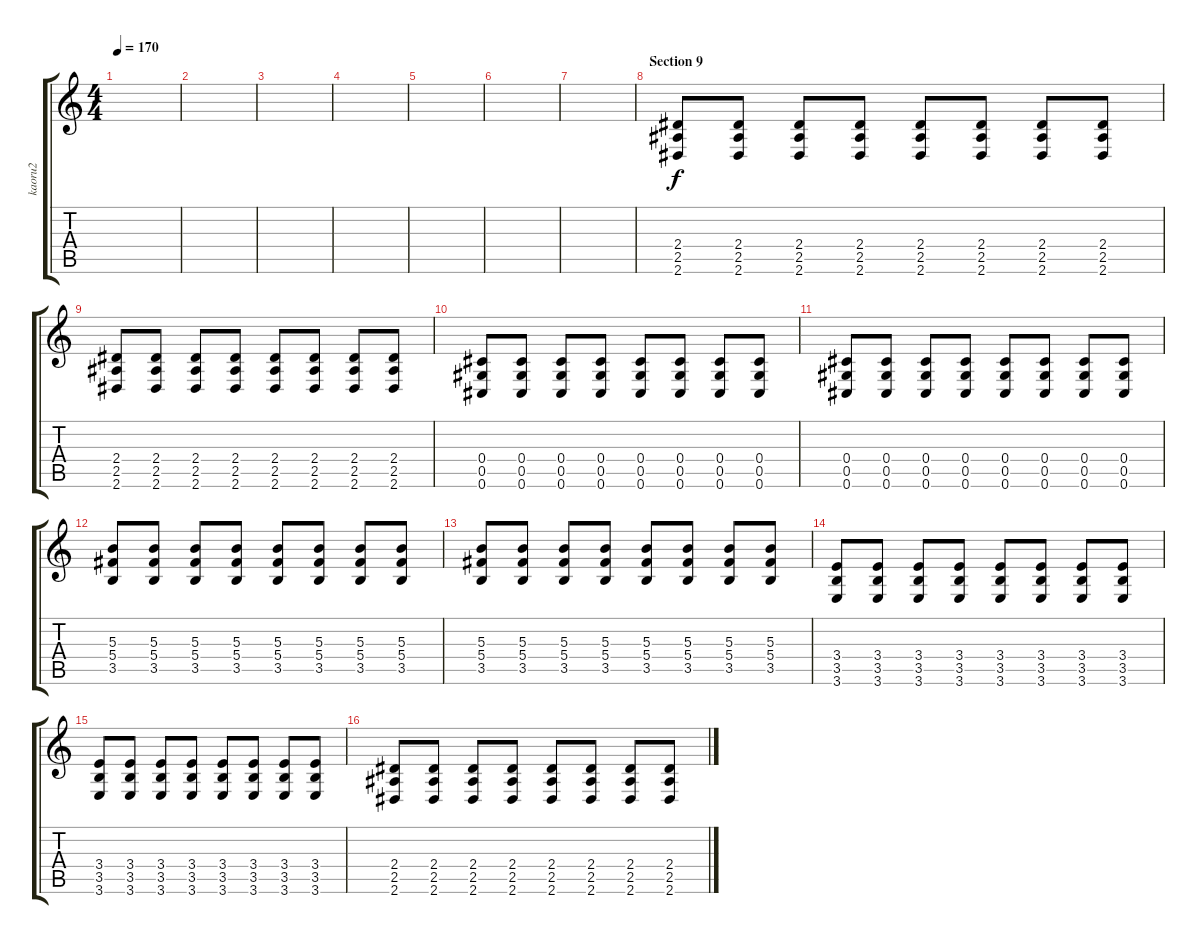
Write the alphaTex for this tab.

\track ("kaoru2" "kaoru2") {instrument distortionguitar}
\staff {score tabs}
\tuning (Eb4 Bb3 Gb3 Db3 Ab2 Db2) {hide}
\ts (4 4)
\tempo 170
\clef g2
\ks c
|
|
|
|
|
|
|
\section ("" "Section 9")
(2.4 2.5 2.6).8 (2.4 2.5 2.6).8 (2.4 2.5 2.6).8 (2.4 2.5 2.6).8 (2.4 2.5 2.6).8 (2.4 2.5 2.6).8 (2.4 2.5 2.6).8 (2.4 2.5 2.6).8 |
(2.4 2.5 2.6).8 (2.4 2.5 2.6).8 (2.4 2.5 2.6).8 (2.4 2.5 2.6).8 (2.4 2.5 2.6).8 (2.4 2.5 2.6).8 (2.4 2.5 2.6).8 (2.4 2.5 2.6).8 |
(0.4 0.5 0.6).8 (0.4 0.5 0.6).8 (0.4 0.5 0.6).8 (0.4 0.5 0.6).8 (0.4 0.5 0.6).8 (0.4 0.5 0.6).8 (0.4 0.5 0.6).8 (0.4 0.5 0.6).8 |
(0.4 0.5 0.6).8 (0.4 0.5 0.6).8 (0.4 0.5 0.6).8 (0.4 0.5 0.6).8 (0.4 0.5 0.6).8 (0.4 0.5 0.6).8 (0.4 0.5 0.6).8 (0.4 0.5 0.6).8 |
(5.3 5.4 3.5).8 (5.3 5.4 3.5).8 (5.3 5.4 3.5).8 (5.3 5.4 3.5).8 (5.3 5.4 3.5).8 (5.3 5.4 3.5).8 (5.3 5.4 3.5).8 (5.3 5.4 3.5).8 |
(5.3 5.4 3.5).8 (5.3 5.4 3.5).8 (5.3 5.4 3.5).8 (5.3 5.4 3.5).8 (5.3 5.4 3.5).8 (5.3 5.4 3.5).8 (5.3 5.4 3.5).8 (5.3 5.4 3.5).8 |
(3.4 3.5 3.6).8 (3.4 3.5 3.6).8 (3.4 3.5 3.6).8 (3.4 3.5 3.6).8 (3.4 3.5 3.6).8 (3.4 3.5 3.6).8 (3.4 3.5 3.6).8 (3.4 3.5 3.6).8 |
(3.4 3.5 3.6).8 (3.4 3.5 3.6).8 (3.4 3.5 3.6).8 (3.4 3.5 3.6).8 (3.4 3.5 3.6).8 (3.4 3.5 3.6).8 (3.4 3.5 3.6).8 (3.4 3.5 3.6).8 |
(2.4 2.5 2.6).8 (2.4 2.5 2.6).8 (2.4 2.5 2.6).8 (2.4 2.5 2.6).8 (2.4 2.5 2.6).8 (2.4 2.5 2.6).8 (2.4 2.5 2.6).8 (2.4 2.5 2.6).8
